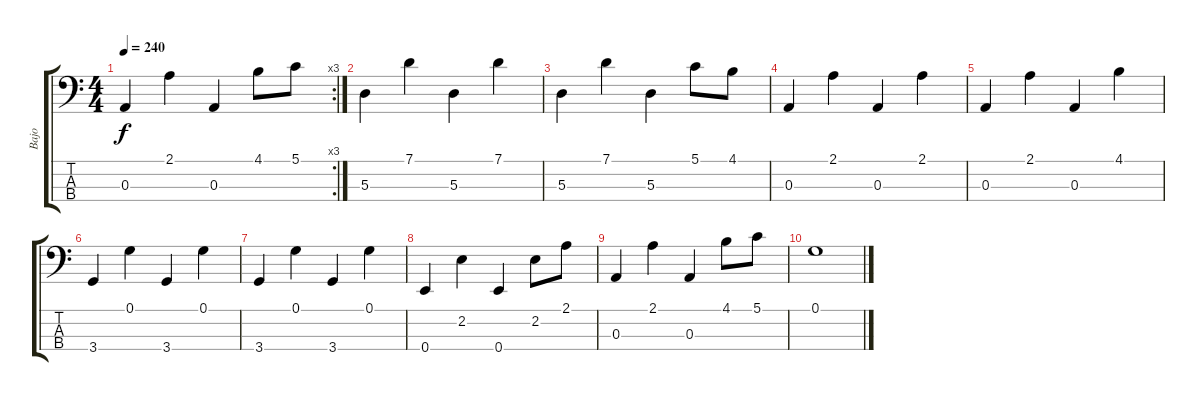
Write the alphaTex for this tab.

\track ("Bajo" "Bajo") {instrument electricbassfinger}
\staff {score tabs}
\tuning (G2 D2 A1 E1) {hide}
\rc 3
\ts (4 4)
\tempo 240
\clef f4
\ks c
0.3.4{dy f} 2.1.4 0.3.4 4.1.8 5.1.8 |
5.3.4 7.1.4 5.3.4 7.1.4 |
5.3.4 7.1.4 5.3.4 5.1.8 4.1.8 |
0.3.4 2.1.4 0.3.4 2.1.4 |
0.3.4 2.1.4 0.3.4 4.1.4 |
3.4.4 0.1.4 3.4.4 0.1.4 |
3.4.4 0.1.4 3.4.4 0.1.4 |
0.4.4 2.2.4 0.4.4 2.2.8 2.1.8 |
0.3.4 2.1.4 0.3.4 4.1.8 5.1.8 |
0.1.1
